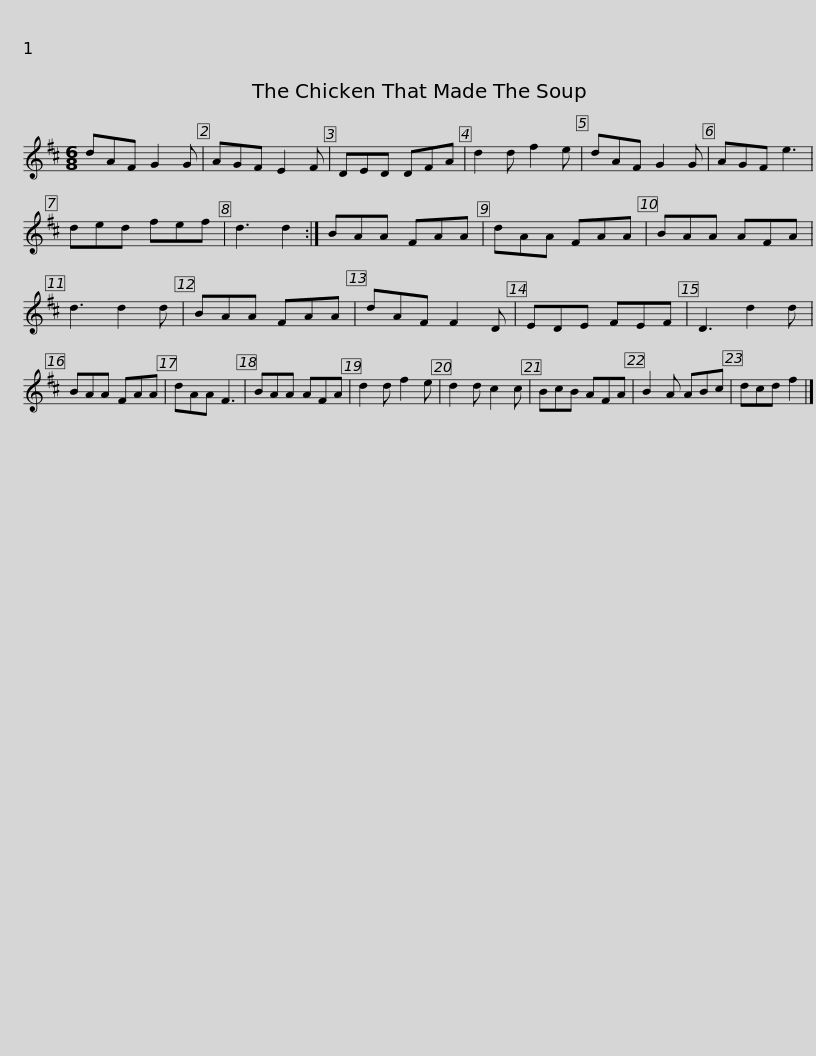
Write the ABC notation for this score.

X:1
L:1/8
M:6/8
I:linebreak $
K:D
V:1 treble
V:1
 dAF G2 G | AGF E2 F | DED DFA | d2 d f2 e | dAF G2 G | %5
 AGF e3 | ded fef | d3 d2 :|$ BAA FAA | dAA FAA | %10
 BAA AFA | d3 d2 d | BAA FAA | dAF F2 D | EDE FEF | %15
 D3 d2 d |$ BAA FAA | dAA F3 | BAA AFA | d2 d f2 e | %20
 d2 d c2 c | BcB AFA | B2 A ABc | dcd f2 |] %24
